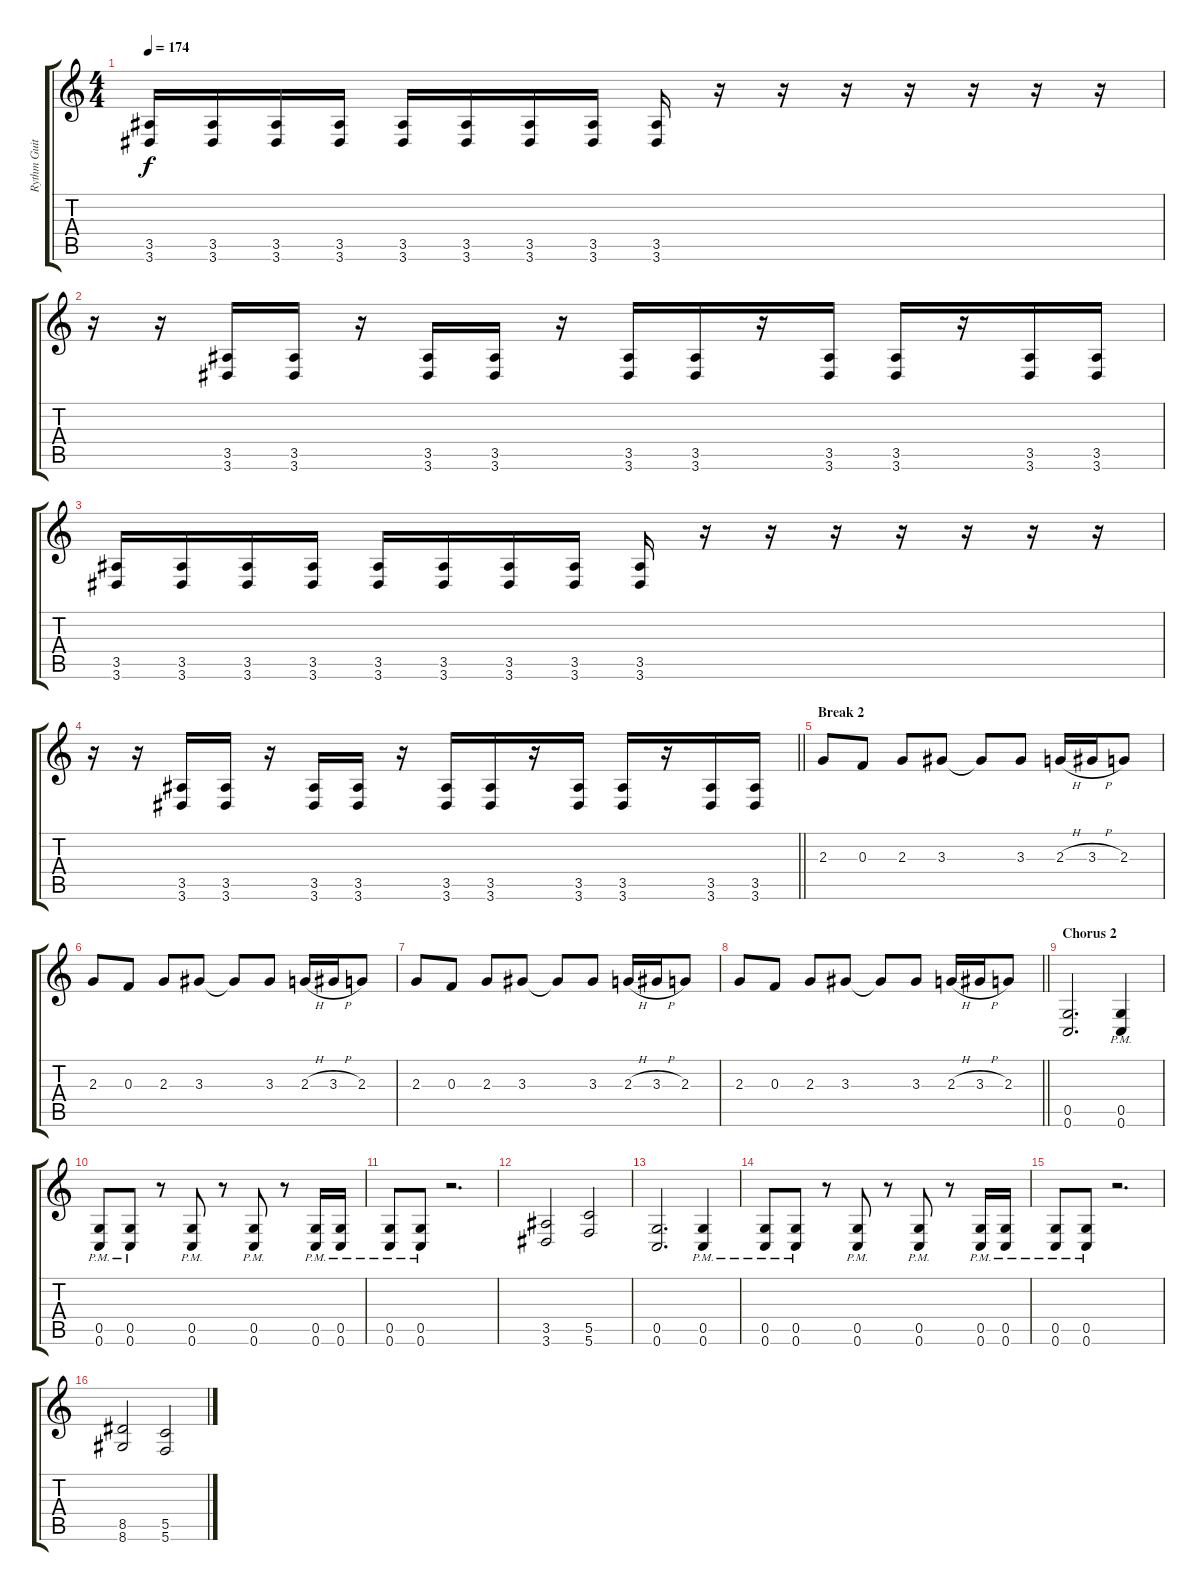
\track ("Rythm Guitar (Mätze)" "Rythm Guit") {instrument distortionguitar}
\staff {score tabs}
\tuning (D4 A3 F3 C3 G2 C2) {hide}
\ts (4 4)
\tempo 174
\clef g2
\ks c
(3.5 3.6).16{dy f} (3.5 3.6).16 (3.5 3.6).16 (3.5 3.6).16 (3.5 3.6).16 (3.5 3.6).16 (3.5 3.6).16 (3.5 3.6).16 (3.5 3.6).16 r.16 r.16 r.16 r.16 r.16 r.16 r.16 |
r.16 r.16 (3.5 3.6).16 (3.5 3.6).16 r.16 (3.5 3.6).16 (3.5 3.6).16 r.16 (3.5 3.6).16 (3.5 3.6).16 r.16 (3.5 3.6).16 (3.5 3.6).16 r.16 (3.5 3.6).16 (3.5 3.6).16 |
(3.5 3.6).16 (3.5 3.6).16 (3.5 3.6).16 (3.5 3.6).16 (3.5 3.6).16 (3.5 3.6).16 (3.5 3.6).16 (3.5 3.6).16 (3.5 3.6).16 r.16 r.16 r.16 r.16 r.16 r.16 r.16 |
\barLineRight lightlight
r.16 r.16 (3.5 3.6).16 (3.5 3.6).16 r.16 (3.5 3.6).16 (3.5 3.6).16 r.16 (3.5 3.6).16 (3.5 3.6).16 r.16 (3.5 3.6).16 (3.5 3.6).16 r.16 (3.5 3.6).16 (3.5 3.6).16 |
\section ("" "Break 2")
2.3.8 0.3.8 2.3.8 3.3.8 3.3{t}.8 3.3.8 2.3{h}.16 3.3{h}.16 2.3.8 |
2.3.8 0.3.8 2.3.8 3.3.8 3.3{t}.8 3.3.8 2.3{h}.16 3.3{h}.16 2.3.8 |
2.3.8 0.3.8 2.3.8 3.3.8 3.3{t}.8 3.3.8 2.3{h}.16 3.3{h}.16 2.3.8 |
\barLineRight lightlight
2.3.8 0.3.8 2.3.8 3.3.8 3.3{t}.8 3.3.8 2.3{h}.16 3.3{h}.16 2.3.8 |
\section ("" "Chorus 2")
(0.5 0.6).2{d} (0.5{pm} 0.6{pm}).4 |
(0.5{pm} 0.6{pm}).8 (0.5{pm} 0.6{pm}).8 r.8 (0.5{pm} 0.6{pm}).8 r.8 (0.5{pm} 0.6{pm}).8 r.8 (0.5{pm} 0.6{pm}).16 (0.5{pm} 0.6{pm}).16 |
(0.5{pm} 0.6{pm}).8 (0.5{pm} 0.6{pm}).8 r.2{d} |
(3.5 3.6).2 (5.5 5.6).2 |
(0.5 0.6).2{d} (0.5{pm} 0.6{pm}).4 |
(0.5{pm} 0.6{pm}).8 (0.5{pm} 0.6{pm}).8 r.8 (0.5{pm} 0.6{pm}).8 r.8 (0.5{pm} 0.6{pm}).8 r.8 (0.5{pm} 0.6{pm}).16 (0.5{pm} 0.6{pm}).16 |
(0.5{pm} 0.6{pm}).8 (0.5{pm} 0.6{pm}).8 r.2{d} |
(8.5 8.6).2 (5.5 5.6).2
